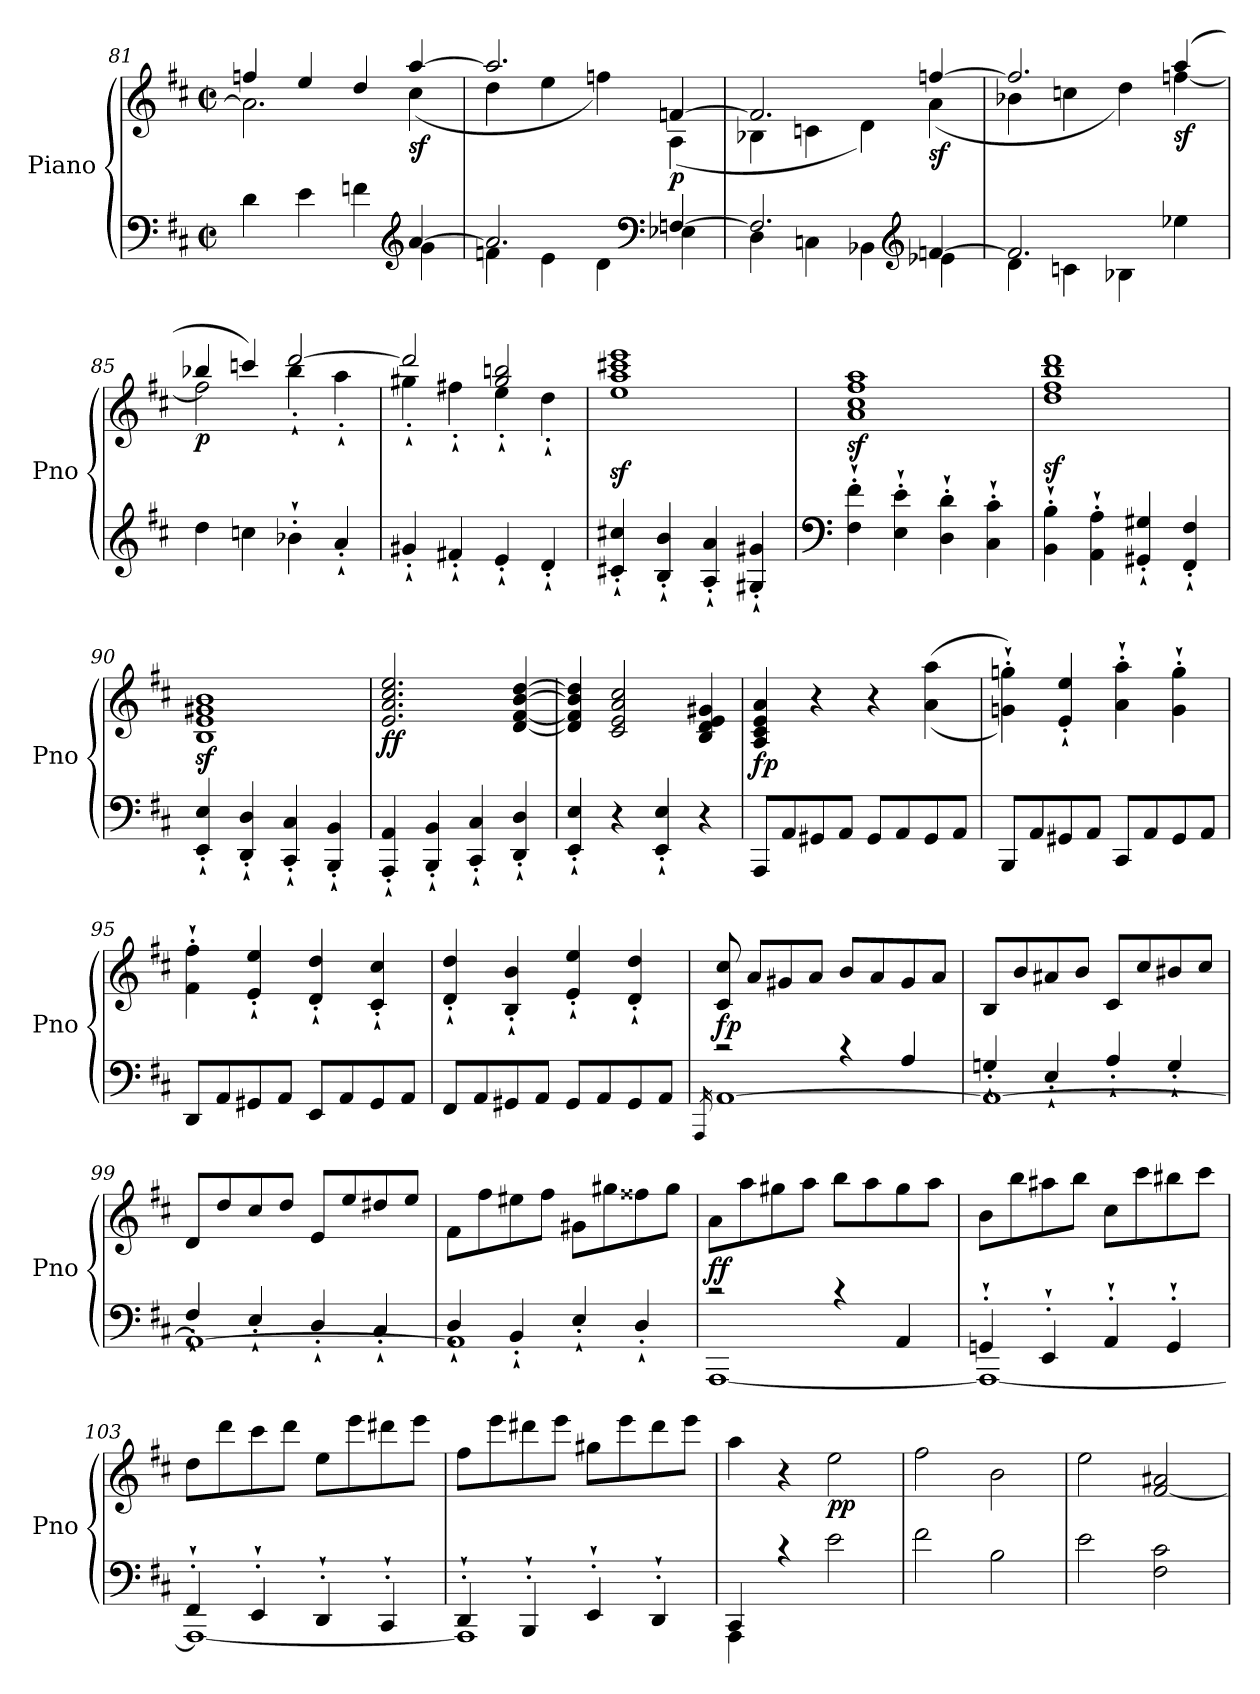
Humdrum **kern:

**kern	**kern	**dynam
*part1	*part1	*part1
*staff2	*staff1	*staff1/2
*I"Piano	*	*
*I'Pno	*	*
*clefF4	*clefG2	*
*k[f#c#]	*k[f#c#]	*
*D:	*D:	*
*M2/2	*M2/2	*
*met(c|)	*met(c|)	*
=81	=81	=81
*^	*^	*
4d\	2.ryy	4ffn/	2.a\]	.
4e\	.	4ee/	.	.
4fn\	.	4dd/	.	.
*clefG2	*	*	*	*
!	!	!	!	!LO:DY:b
[>4a/	4g\	[>4aa/	(<4cc#\	sf
=82	=82	=82	=82	=82
2.a/]	4fn\	2.aa/]	4dd\	.
.	4e\	.	4ee\	.
.	4d\	.	4ffn\)	.
*clefF4	*	*	*	*
!	!	!	!	!LO:DY:b
[>4Fn/	4E-X\	[>4fn/	(<4A\	p
!!LO:LB:g=z	!!
=83	=83	=83	=83	=83
2.F/]	4D\	2.f/]	4B-X\	.
.	4Cn\	.	4cn\	.
.	4BB-X\	.	4d\)	.
*clefG2	*	*	*	*
!	!	!	!	!LO:DY:b
[>4fn/	4e-X\	[>4ffn/	(<4a\	sf
=84	=84	=84	=84	=84
2.f/]	4d\	2.ff/]	4b-X\	.
.	4cn\	.	4ccn\	.
.	4B-X\	.	4dd\)	.
!	!	!	!	!LO:DY:b
4ee-X\	4ryy	(>4aa/	[<4ffn\	sf
=85	=85	=85	=85	=85
!	!	!	!	!LO:DY:b
*v	*v	*	*	*
4dd\	4bb-X/	2ff\]	p
4ccn\	4cccn/)	.	.
4b-X`>'>\	[>2ddd/	4bb-`<'<\	.
4a`<'</	.	4aa`<'<\	.
=86	=86	=86	=86
4g#X`<'</	2ddd/]	4gg#X`<'<\	.
4f#X`<'</	.	4ff#X`<'<\	.
4e`<'</	2gg#/ 2bbn/	4ee`<'<\	.
4d`<'</	.	4dd`<'<\	.
*	*v	*v	*
=87	=87	=87
4c#X/`<'< 4cc#X/`<'<	1eez< 1aaz< 1ccc#Xz< 1eeez<	.
4B/`<'< 4b/`<'<	.	.
4A/`<'< 4a/`<'<	.	.
4G#X/`<'< 4g#X/`<'<	.	.
=88	=88	=88
*clefF4	*	*
4F#\`>'> 4f#\`>'>	1az< 1cc#z< 1ff#z< 1aaz<	.
4E\`>'> 4e\`>'>	.	.
4D\`>'> 4d\`>'>	.	.
4C#\`>'> 4c#\`>'>	.	.
!!LO:LB:g=z
=89	=89	=89
4BB\`>'> 4B\`>'>	1ddz< 1ff#z< 1bbz< 1dddz<	.
4AA\`>'> 4A\`>'>	.	.
4GG#X/`<'< 4G#X/`<'<	.	.
4FF#/`<'< 4F#/`<'<	.	.
=90	=90	=90
4EE/`<'< 4E/`<'<	1Bz< 1ez< 1g#Xz< 1bz<	.
4DD/`<'< 4D/`<'<	.	.
4CC#/`<'< 4C#/`<'<	.	.
4BBB/`<'< 4BB/`<'<	.	.
=91	=91	=91
!	!	!LO:DY:b
4AAA/`<'< 4AA/`<'<	2.e/ 2.a/ 2.cc#/ 2.ee/	ff
4BBB/`<'< 4BB/`<'<	.	.
4CC#/`<'< 4C#/`<'<	.	.
4DD/`<'< 4D/`<'<	[4d/ [4f#/ [4b/ [4dd/	.
=92	=92	=92
4EE/`<'< 4E/`<'<	4d/] 4f#/] 4b/] 4dd/]	.
4r	2c#/ 2e/ 2a/ 2cc#/	.
4EE/`<'< 4E/`<'<	.	.
4r	4B/ 4d/ 4e/ 4g#X/	.
=93	=93	=93
!	!	!LO:DY:b
8AAA/L	4A/ 4c#/ 4e/ 4a/	fp
8AA/	.	.
8GG#X/	4r	.
8AA/J	.	.
8GG#/L	4r	.
8AA/	.	.
8GG#/	(>(>4a\ 4aa\	.
8AA/J	.	.
=94	=94	=94
8BBB/L	4gn\`>'> 4ggn\`>'>))	.
8AA/	.	.
8GG#X/	4e/`<'< 4ee/`<'<	.
8AA/J	.	.
8CC#/L	4a\`>'> 4aa\`>'>	.
8AA/	.	.
8GG#/	4g\`>'> 4gg\`>'>	.
8AA/J	.	.
!!LO:PB:g=z
=95	=95	=95
8DD/L	4f#\`>'> 4ff#\`>'>	.
8AA/	.	.
8GG#X/	4e/`<'< 4ee/`<'<	.
8AA/J	.	.
8EE/L	4d/`<'< 4dd/`<'<	.
8AA/	.	.
8GG#/	4c#/`<'< 4cc#/`<'<	.
8AA/J	.	.
=96	=96	=96
8FF#/L	4d/`<'< 4dd/`<'<	.
8AA/	.	.
8GG#X/	4B/`<'< 4b/`<'<	.
8AA/J	.	.
8GG#/L	4e/`<'< 4ee/`<'<	.
8AA/	.	.
8GG#/	4d/`<'< 4dd/`<'<	.
8AA/J	.	.
=97	=97	=97
16qAAA/	.	.
*^	*	*
!	!	!	!LO:DY:b
[>1AA	2rc	8c#/ 8cc#/	fp
.	.	8a/L	.
.	.	8g#X/	.
.	.	8a/J	.
.	4rc	8b/L	.
.	.	8a/	.
.	4A/	8g#/	.
.	.	8a/J	.
=98	=98	=98	=98
1AA_	4Gn`>'>/	8B/L	.
.	.	8b/	.
.	4E`>'>/	8a#X/	.
.	.	8b/J	.
.	4A`>'>/	8c#/L	.
.	.	8cc#/	.
.	4G`>'>/	8b#X/	.
.	.	8cc#/J	.
=99	=99	=99	=99
1AA_	4F#`>'>/	8d/L	.
.	.	8dd/	.
.	4E`>'>/	8cc#/	.
.	.	8dd/J	.
.	4D`>'>/	8e/L	.
.	.	8ee/	.
.	4C#`>'>/	8dd#X/	.
.	.	8ee/J	.
!!LO:LB:g=z
=100	=100	=100	=100
1AA]	4D`>'>/	8f#\L	.
.	.	8ff#\	.
.	4BB`>'>/	8ee#X\	.
.	.	8ff#\J	.
.	4E`>'>/	8g#X\L	.
.	.	8gg#X\	.
.	4D`>'>/	8ff##X\	.
.	.	8gg#\J	.
=101	=101	=101	=101
!	!	!	!LO:DY:b
2rc	[<1AAA	8a\L	ff
.	.	8aa\	.
.	.	8gg#X\	.
.	.	8aa\J	.
4rc	.	8bb\L	.
.	.	8aa\	.
4AA/	.	8gg#\	.
.	.	8aa\J	.
=102	=102	=102	=102
4GGn`>'>/	1AAA_	8b\L	.
.	.	8bb\	.
4EE`>'>/	.	8aa#X\	.
.	.	8bb\J	.
4AA`>'>/	.	8cc#\L	.
.	.	8ccc#\	.
4GG`>'>/	.	8bb#X\	.
.	.	8ccc#\J	.
=103	=103	=103	=103
4FF#`>'>/	1AAA_	8dd\L	.
.	.	8ddd\	.
4EE`>'>/	.	8ccc#\	.
.	.	8ddd\J	.
4DD`>'>/	.	8ee\L	.
.	.	8eee\	.
4CC#`>'>/	.	8ddd#X\	.
.	.	8eee\J	.
!!LO:LB:g=z
=104	=104	=104	=104
4DD`>'>/	1AAA]	8ff#\L	.
.	.	8eee\	.
4BBB`>'>/	.	8ddd#X\	.
.	.	8eee\J	.
4EE`>'>/	.	8gg#X\L	.
.	.	8eee\	.
4DD`>'>/	.	8ddd#\	.
.	.	8eee\J	.
=105	=105	=105	=105
4CC#/	4AAA\	4aa\	.
4rc	2.ryy	4r	.
!	!	!	!LO:DY:b
2e\	.	2ee\	pp
*v	*v	*	*
=106	=106	=106
2f#\	2ff#\	.
2B\	2b\	.
=107	=107	=107
2e\	2ee\	.
2F#\ 2c#\	[2f#/ 2a#X/	.
=	=	=
*-	*-	*-
